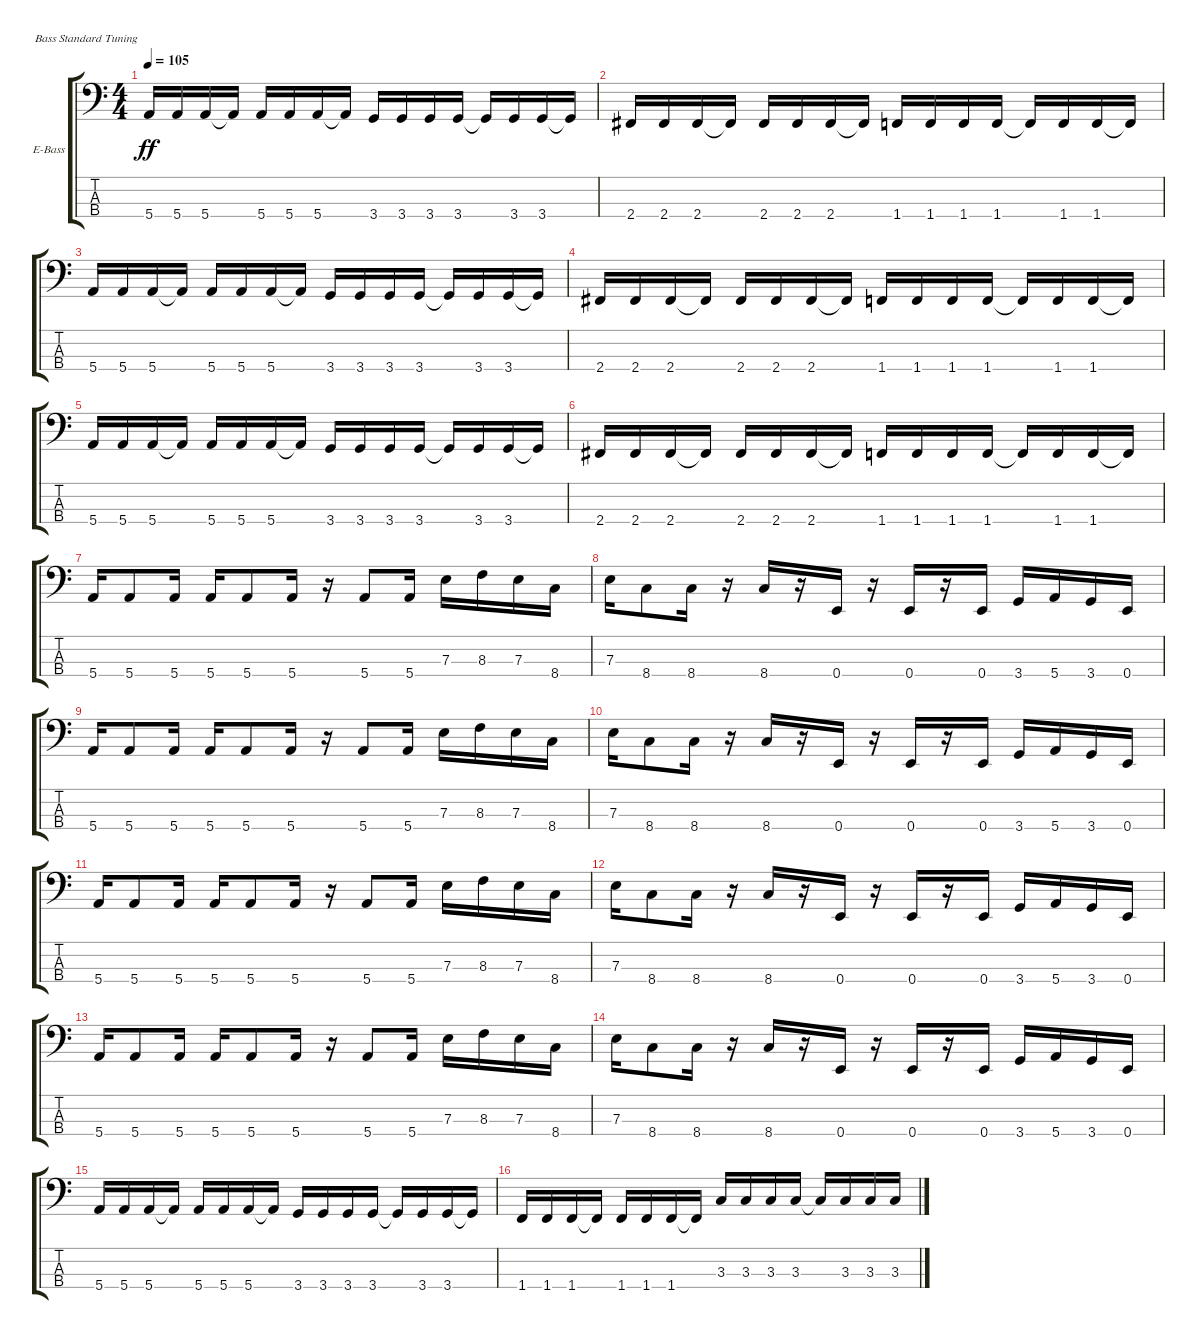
\defaultSystemsLayout 4
\bracketExtendMode groupsimilarinstruments
\firstSystemTrackNameOrientation horizontal
\otherSystemsTrackNameOrientation horizontal
\track ("Cone" "E-Bass") {instrument electricbassfinger}
\staff {score tabs}
\tuning (G2 D2 A1 E1)
\ts (4 4)
\tempo 105
\clef f4
\ks c
5.4.16{dy ff} 5.4.16 5.4.16 5.4{t}.16 5.4.16 5.4.16 5.4.16 5.4{t}.16 3.4.16 3.4.16 3.4.16 3.4.16 3.4{t}.16 3.4.16 3.4.16 3.4{t}.16 |
2.4.16 2.4.16 2.4.16 2.4{t}.16 2.4.16 2.4.16 2.4.16 2.4{t}.16 1.4.16 1.4.16 1.4.16 1.4.16 1.4{t}.16 1.4.16 1.4.16 1.4{t}.16 |
5.4.16 5.4.16 5.4.16 5.4{t}.16 5.4.16 5.4.16 5.4.16 5.4{t}.16 3.4.16 3.4.16 3.4.16 3.4.16 3.4{t}.16 3.4.16 3.4.16 3.4{t}.16 |
2.4.16 2.4.16 2.4.16 2.4{t}.16 2.4.16 2.4.16 2.4.16 2.4{t}.16 1.4.16 1.4.16 1.4.16 1.4.16 1.4{t}.16 1.4.16 1.4.16 1.4{t}.16 |
5.4.16 5.4.16 5.4.16 5.4{t}.16 5.4.16 5.4.16 5.4.16 5.4{t}.16 3.4.16 3.4.16 3.4.16 3.4.16 3.4{t}.16 3.4.16 3.4.16 3.4{t}.16 |
2.4.16 2.4.16 2.4.16 2.4{t}.16 2.4.16 2.4.16 2.4.16 2.4{t}.16 1.4.16 1.4.16 1.4.16 1.4.16 1.4{t}.16 1.4.16 1.4.16 1.4{t}.16 |
5.4.16 5.4.8 5.4.16 5.4.16 5.4.8 5.4.16 r.16 5.4.8 5.4.16 7.3.16 8.3.16 7.3.16 8.4.16 |
7.3.16 8.4.8 8.4.16 r.16 8.4.16 r.16 0.4.16 r.16 0.4.16 r.16 0.4.16 3.4.16 5.4.16 3.4.16 0.4.16 |
5.4.16 5.4.8 5.4.16 5.4.16 5.4.8 5.4.16 r.16 5.4.8 5.4.16 7.3.16 8.3.16 7.3.16 8.4.16 |
7.3.16 8.4.8 8.4.16 r.16 8.4.16 r.16 0.4.16 r.16 0.4.16 r.16 0.4.16 3.4.16 5.4.16 3.4.16 0.4.16 |
5.4.16 5.4.8 5.4.16 5.4.16 5.4.8 5.4.16 r.16 5.4.8 5.4.16 7.3.16 8.3.16 7.3.16 8.4.16 |
7.3.16 8.4.8 8.4.16 r.16 8.4.16 r.16 0.4.16 r.16 0.4.16 r.16 0.4.16 3.4.16 5.4.16 3.4.16 0.4.16 |
5.4.16 5.4.8 5.4.16 5.4.16 5.4.8 5.4.16 r.16 5.4.8 5.4.16 7.3.16 8.3.16 7.3.16 8.4.16 |
7.3.16 8.4.8 8.4.16 r.16 8.4.16 r.16 0.4.16 r.16 0.4.16 r.16 0.4.16 3.4.16 5.4.16 3.4.16 0.4.16 |
5.4.16 5.4.16 5.4.16 5.4{t}.16 5.4.16 5.4.16 5.4.16 5.4{t}.16 3.4.16 3.4.16 3.4.16 3.4.16 3.4{t}.16 3.4.16 3.4.16 3.4{t}.16 |
1.4.16 1.4.16 1.4.16 1.4{t}.16 1.4.16 1.4.16 1.4.16 1.4{t}.16 3.3.16 3.3.16 3.3.16 3.3.16 3.3{t}.16 3.3.16 3.3.16 3.3.16
